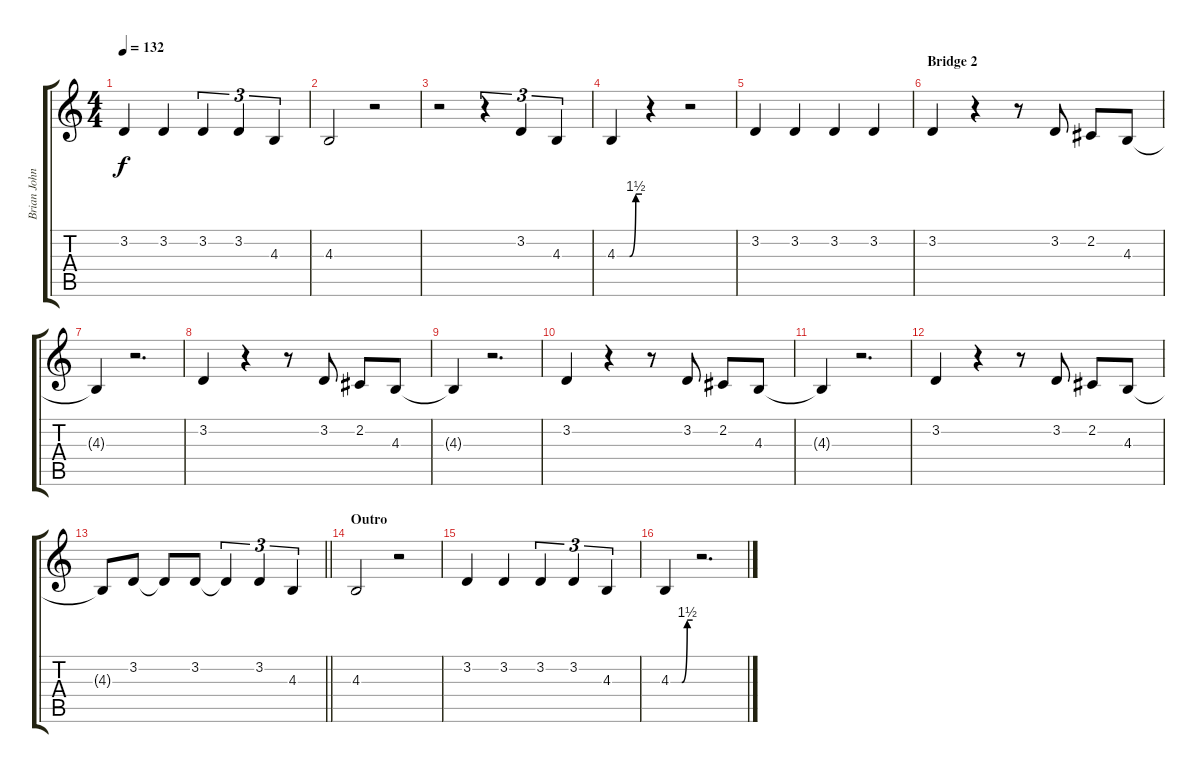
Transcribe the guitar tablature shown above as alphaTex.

\track ("Brian Johnson" "Brian John") {instrument harmonica}
\staff {score tabs}
\tuning (E4 B3 G3 D3 A2 E2) {hide}
\ts (4 4)
\tempo 132
\clef g2
\ks c
3.2.4{dy f} 3.2.4 3.2.4{tu (3 2)} 3.2.4{tu (3 2)} 4.3.4{tu (3 2)} |
4.3.2 r.2 |
r.2 r.4{tu (3 2)} 3.2.4{tu (3 2)} 4.3.4{tu (3 2)} |
4.3{be (custom 0 0 30 0 45 6 60 6)}.4 r.4 r.2 |
3.2.4 3.2.4 3.2.4 3.2.4 |
\section ("" "Bridge 2")
3.2.4 r.4 r.8 3.2.8 2.2.8 4.3.8 |
4.3{t}.4 r.2{d} |
3.2.4 r.4 r.8 3.2.8 2.2.8 4.3.8 |
4.3{t}.4 r.2{d} |
3.2.4 r.4 r.8 3.2.8 2.2.8 4.3.8 |
4.3{t}.4 r.2{d} |
3.2.4 r.4 r.8 3.2.8 2.2.8 4.3.8 |
\barLineRight lightlight
4.3{t}.8 3.2.8 3.2{t}.8 3.2.8 3.2{t}.4{tu (3 2)} 3.2.4{tu (3 2)} 4.3.4{tu (3 2)} |
\section ("" "Outro")
4.3.2 r.2 |
3.2.4 3.2.4 3.2.4{tu (3 2)} 3.2.4{tu (3 2)} 4.3.4{tu (3 2)} |
4.3{be (custom 0 0 30 0 45 6 60 6)}.4 r.2{d}
